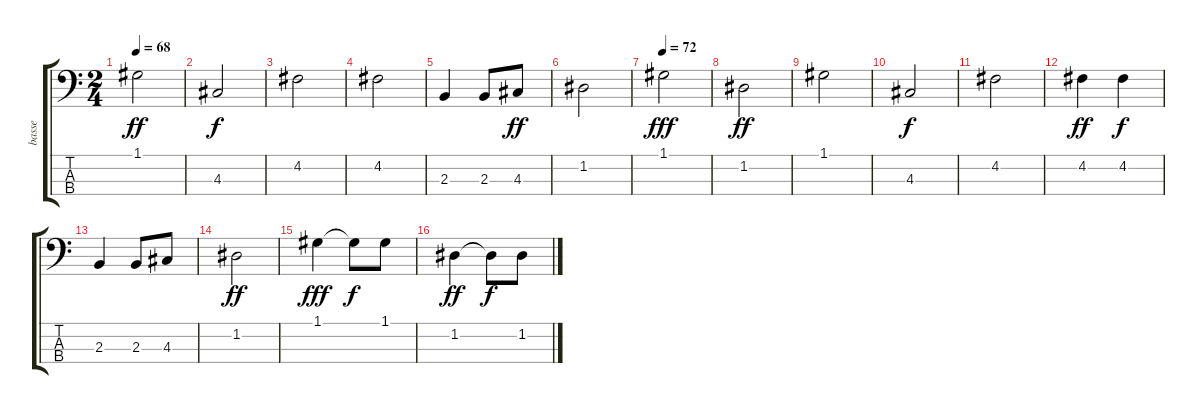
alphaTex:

\track ("basse" "basse") {instrument electricbassfinger}
\staff {score tabs}
\tuning (G2 D2 A1 E1) {hide}
\ts (2 4)
\tempo 68
\clef f4
\ks c
1.1.2{dy ff} |
4.3.2{dy f} |
4.2.2 |
4.2.2 |
2.3.4 2.3.8 4.3.8{dy ff} |
1.2.2 |
\tempo 72
1.1.2{dy fff} |
1.2.2{dy ff} |
1.1.2 |
4.3.2{dy f} |
4.2.2 |
4.2.4{dy ff} 4.2.4{dy f} |
2.3.4 2.3.8 4.3.8 |
1.2.2{dy ff} |
1.1.4{dy fff} 1.1{t}.8{dy f} 1.1.8 |
1.2.4{dy ff} 1.2{t}.8{dy f} 1.2.8
